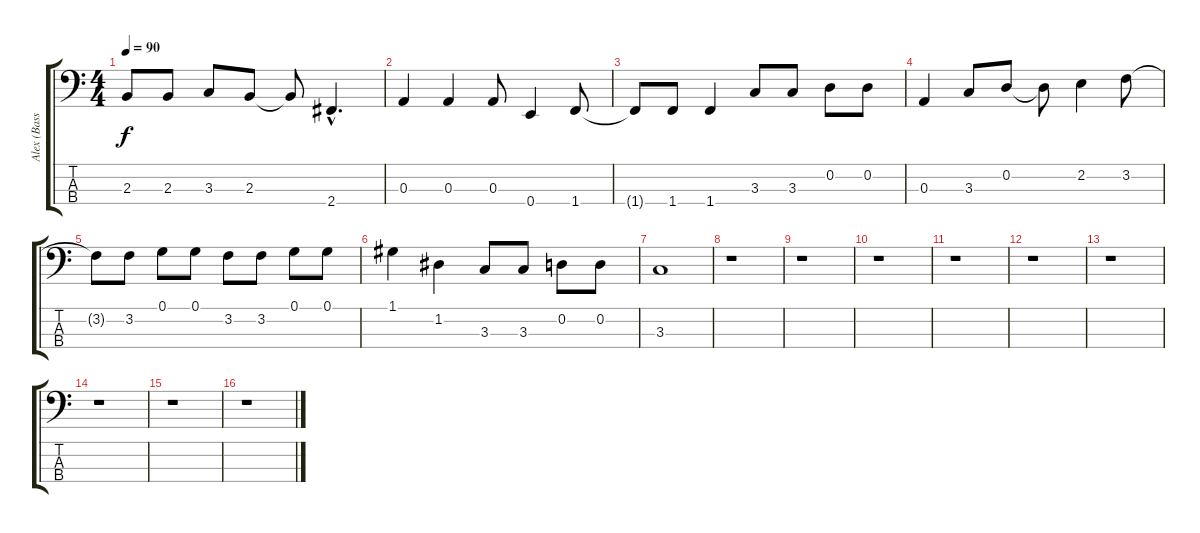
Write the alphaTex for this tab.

\track ("Alex (Bass)" "Alex (Bass") {instrument electricbassfinger}
\staff {score tabs}
\tuning (G2 D2 A1 E1) {hide}
\ts (4 4)
\tempo 90
\clef f4
\ks c
2.3{t}.8{dy f} 2.3.8 3.3.8 2.3.8 2.3{t}.8 2.4{hac}.4{d} |
0.3.4 0.3.4 0.3.8 0.4.4 1.4.8 |
1.4{t}.8 1.4.8 1.4.4 3.3.8 3.3.8 0.2.8 0.2.8 |
0.3.4 3.3.8 0.2.8 0.2{t}.8 2.2.4 3.2.8 |
3.2{t}.8 3.2.8 0.1.8 0.1.8 3.2.8 3.2.8 0.1.8 0.1.8 |
1.1.4 1.2.4 3.3.8 3.3.8 0.2.8 0.2.8 |
3.3.1 |
r.1 |
r.1 |
r.1 |
r.1 |
r.1 |
r.1 |
r.1 |
r.1 |
r.1
